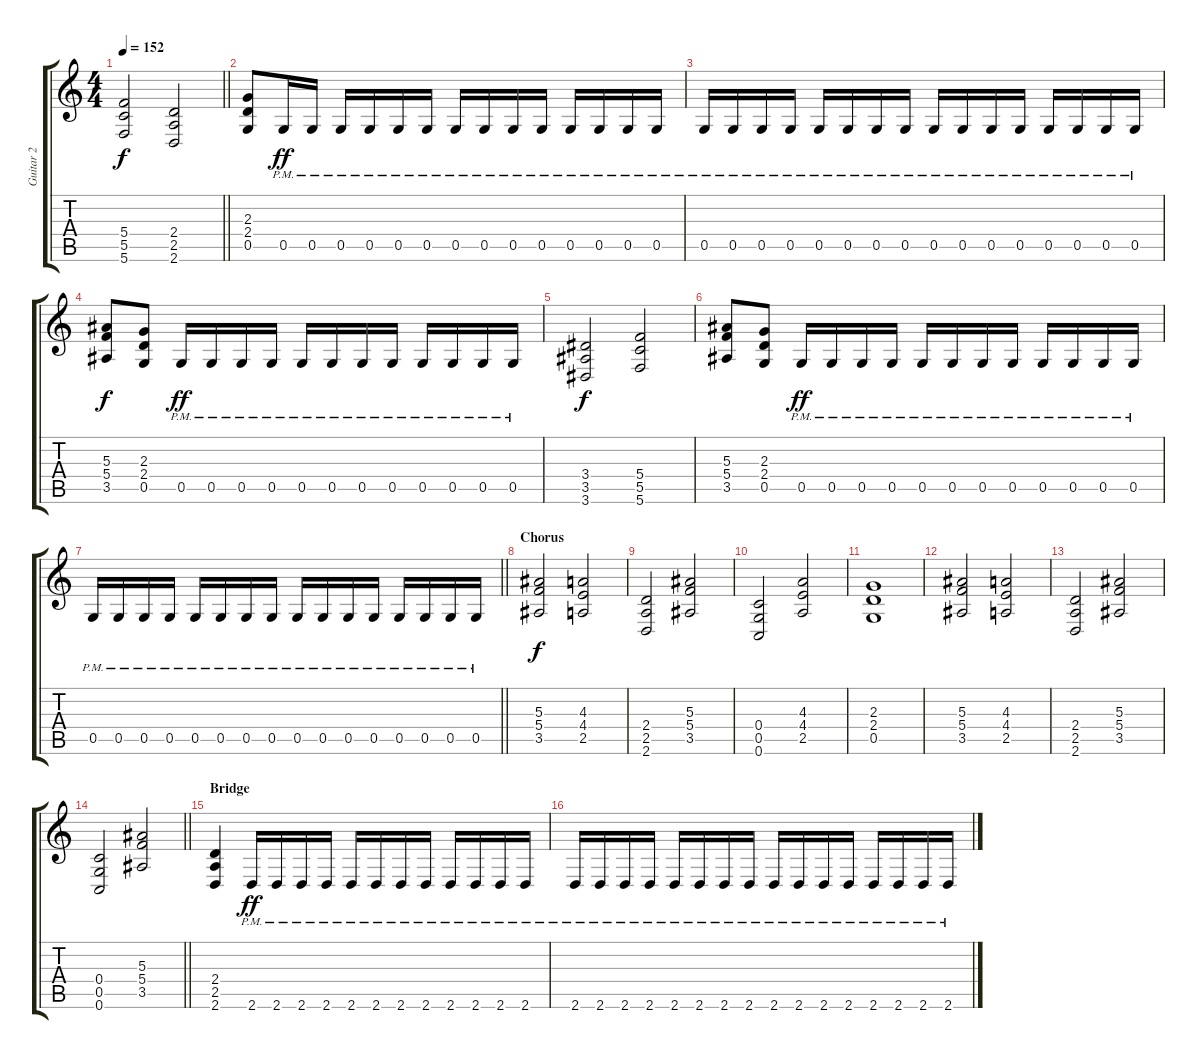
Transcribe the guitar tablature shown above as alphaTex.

\track ("Guitar 2" "Guitar 2") {instrument acousticguitarsteel}
\staff {score tabs}
\tuning (D4 A3 F3 C3 G2 C2) {hide}
\ts (4 4)
\tempo 152
\clef g2
\barLineRight lightlight
\ks c
(5.4 5.5 5.6).2{dy f} (2.4 2.5 2.6).2 |
(2.3 2.4 0.5).8 0.5{pm}.16{dy ff} 0.5{pm}.16 0.5{pm}.16 0.5{pm}.16 0.5{pm}.16 0.5{pm}.16 0.5{pm}.16 0.5{pm}.16 0.5{pm}.16 0.5{pm}.16 0.5{pm}.16 0.5{pm}.16 0.5{pm}.16 0.5{pm}.16 |
0.5{pm}.16 0.5{pm}.16 0.5{pm}.16 0.5{pm}.16 0.5{pm}.16 0.5{pm}.16 0.5{pm}.16 0.5{pm}.16 0.5{pm}.16 0.5{pm}.16 0.5{pm}.16 0.5{pm}.16 0.5{pm}.16 0.5{pm}.16 0.5{pm}.16 0.5{pm}.16 |
(5.3 5.4 3.5).8{dy f} (2.3 2.4 0.5).8 0.5{pm}.16{dy ff} 0.5{pm}.16 0.5{pm}.16 0.5{pm}.16 0.5{pm}.16 0.5{pm}.16 0.5{pm}.16 0.5{pm}.16 0.5{pm}.16 0.5{pm}.16 0.5{pm}.16 0.5{pm}.16 |
(3.4 3.5 3.6).2{dy f} (5.4 5.5 5.6).2 |
(5.3 5.4 3.5).8 (2.3 2.4 0.5).8 0.5{pm}.16{dy ff} 0.5{pm}.16 0.5{pm}.16 0.5{pm}.16 0.5{pm}.16 0.5{pm}.16 0.5{pm}.16 0.5{pm}.16 0.5{pm}.16 0.5{pm}.16 0.5{pm}.16 0.5{pm}.16 |
\barLineRight lightlight
0.5{pm}.16 0.5{pm}.16 0.5{pm}.16 0.5{pm}.16 0.5{pm}.16 0.5{pm}.16 0.5{pm}.16 0.5{pm}.16 0.5{pm}.16 0.5{pm}.16 0.5{pm}.16 0.5{pm}.16 0.5{pm}.16 0.5{pm}.16 0.5{pm}.16 0.5{pm}.16 |
\section ("" "Chorus")
(5.3 5.4 3.5).2{dy f} (4.3 4.4 2.5).2 |
(2.4 2.5 2.6).2 (5.3 5.4 3.5).2 |
(0.4 0.5 0.6).2 (4.3 4.4 2.5).2 |
(2.3 2.4 0.5).1 |
(5.3 5.4 3.5).2 (4.3 4.4 2.5).2 |
(2.4 2.5 2.6).2 (5.3 5.4 3.5).2 |
\barLineRight lightlight
(0.4 0.5 0.6).2 (5.3 5.4 3.5).2 |
\section ("" "Bridge")
(2.4 2.5 2.6).4 2.6{pm}.16{dy ff} 2.6{pm}.16 2.6{pm}.16 2.6{pm}.16 2.6{pm}.16 2.6{pm}.16 2.6{pm}.16 2.6{pm}.16 2.6{pm}.16 2.6{pm}.16 2.6{pm}.16 2.6{pm}.16 |
2.6{pm}.16 2.6{pm}.16 2.6{pm}.16 2.6{pm}.16 2.6{pm}.16 2.6{pm}.16 2.6{pm}.16 2.6{pm}.16 2.6{pm}.16 2.6{pm}.16 2.6{pm}.16 2.6{pm}.16 2.6{pm}.16 2.6{pm}.16 2.6{pm}.16 2.6{pm}.16
